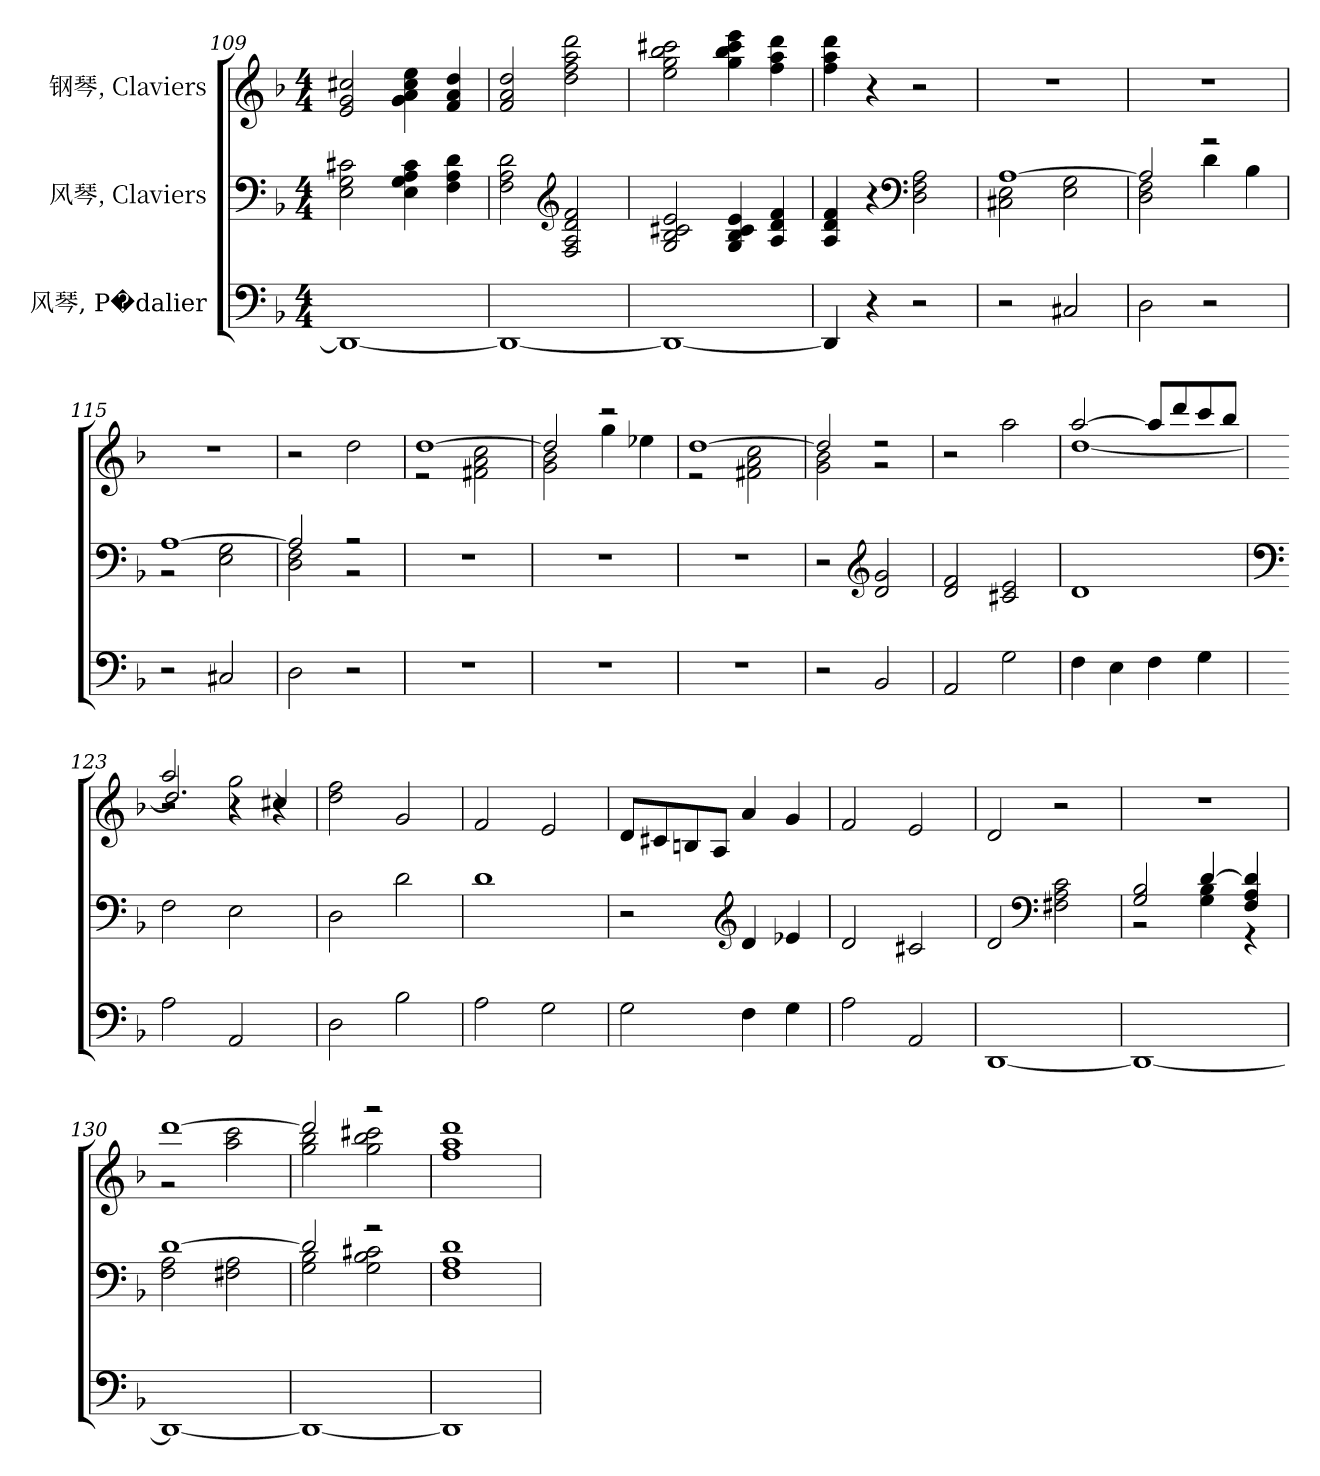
**kern	**kern	**kern
*part3	*part2	*part1
*staff3	*staff2	*staff1
*I"风琴, P�dalier	*I"风琴, Claviers	*I"钢琴, Claviers
*clefF4	*clefF4	*clefG2
*k[b-]	*k[b-]	*k[b-]
*M4/4	*M4/4	*M4/4
=109	=109	=109
1DD_	2E\ 2G\ 2c#X\	2e/ 2g/ 2cc#X/
.	4E\ 4G\ 4A\ 4c#\	4g\ 4a\ 4cc#\ 4ee\
.	4F\ 4A\ 4d\	4f/ 4a/ 4dd/
=110	=110	=110
1DD_	2F\ 2A\ 2d\	2f/ 2a/ 2dd/
*	*clefG2	*
.	2F/ 2A/ 2d/ 2f/	2dd\ 2ff\ 2aa\ 2ddd\
!!LO:LB:g=z
=111	=111	=111
1DD_	2G/ 2B-/ 2c#X/ 2e/	2ee\ 2gg\ 2bb-\ 2ccc#X\
.	4G/ 4B-/ 4c#/ 4e/	4gg\ 4bb-\ 4ccc#\ 4eee\
.	4A/ 4d/ 4f/	4ff\ 4aa\ 4ddd\
=112	=112	=112
4DD/]	4A/ 4d/ 4f/	4ff\ 4aa\ 4ddd\
4r	4r	4r
*	*clefF4	*
2r	2D\ 2F\ 2A\	2r
=113	=113	=113
*	*^	*
2r	[1A	2C#X\ 2E\	1r
2C#X/	.	2E\ 2G\	.
=114	=114	=114	=114
2D\	2A/]	2D\ 2F\	1r
2r	2r	4d\	.
.	.	4B-\	.
=115	=115	=115	=115
2r	[1A	2r	1r
2C#X/	.	2E\ 2G\	.
=116	=116	=116	=116
2D\	2A/]	2D\ 2F\	2r
2r	2r	2r	2dd\
*	*v	*v	*
=117	=117	=117
*	*	*^
1r	1r	[1dd	2r
.	.	.	2f#X\ 2a\ 2cc\
=118	=118	=118	=118
1r	1r	2dd/]	2g\ 2b-\
.	.	2r	4gg\
.	.	.	4ee-X\
!!LO:PB:g=z	!!
=119	=119	=119	=119
1r	1r	[1dd	2r
.	.	.	2f#X\ 2a\ 2cc\
=120	=120	=120	=120
2r	2r	2dd/]	2g\ 2b-\
*	*clefG2	*	*
2BB-/	2d/ 2g/	2r	2r
*	*	*v	*v
=121	=121	=121
2AA/	2d/ 2f/	2r
2G\	2c#X/ 2e/	2aa\
=122	=122	=122
*	*	*^
4F\	1d	[2aa/	[1dd
4E\	.	.	.
4F\	.	8aa/L]	.
.	.	8ddd/	.
4G\	.	8ccc/	.
.	.	8bb-/J	.
*	*	*v	*v
=123	=123	=123
*	*clefF4	*
*	*	*^
*	*	*	*^
2A\	2F\	2aa/	2r	2.dd/]
2AA/	2E\	4r	2gg\	.
.	.	4cc#X/	.	4r
*	*	*v	*v	*v
=124	=124	=124
2D\	2D\	2dd\ 2ff\
2B-\	2d\	2g/
=125	=125	=125
2A\	1d	2f/
2G\	.	2e/
!!LO:LB:g=z
=126	=126	=126
2G\	2r	8d/L
.	.	8c#X/
.	.	8Bn/
.	.	8A/J
*	*clefG2	*
4F\	4d/	4a/
4G\	4e-X/	4g/
=127	=127	=127
2A\	2d/	2f/
2AA/	2c#X/	2e/
=128	=128	=128
[1DD	2d/	2d/
*	*clefF4	*
.	2F#X\ 2A\ 2c\	2r
=129	=129	=129
*	*^	*
1DD_	2G/ 2B-/	2r	1r
.	[4d/	4G\ 4B-\	.
.	4F/ 4A/ 4d/]	4r	.
=130	=130	=130	=130
*	*	*	*MM130
*	*	*	*^
1DD_	[1d	2F\ 2A\	[1ddd	2r
.	.	2F#X\ 2A\	.	2aa\ 2ccc\
=131	=131	=131	=131	=131
*	*	*	*MM120	*
1DD_	2d/]	2G\ 2B-\	2ddd/]	2gg\ 2bb-\
.	2r	2G\ 2B-\ 2c#X\	2r	2gg\ 2bb-\ 2ccc#X\
*	*v	*v	*	*
*	*	*v	*v
=132	=132	=132
*	*	*MM50
1DD]	1F 1A 1d	1ff 1aa 1ddd
=	=	=
*-	*-	*-
